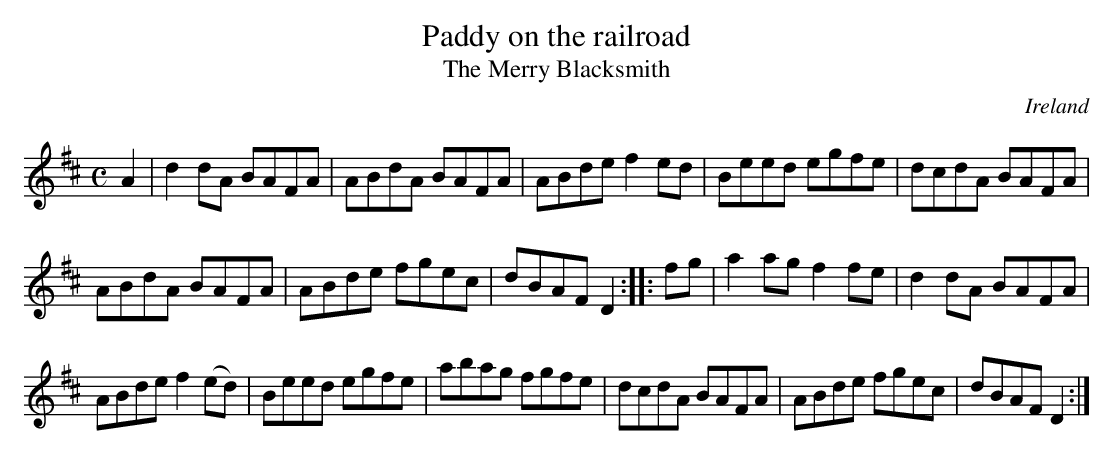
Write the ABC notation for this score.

X:1
T:Paddy on the railroad
T:Merry Blacksmith, The
O:Ireland
M:C
K:D
A2|\
d2dA BAFA|ABdA BAFA|ABde f2ed|Beed egfe|\
dcdA BAFA|
ABdA BAFA|ABde fgec|dBAF D2::\
fg|\
a2ag f2fe|d2dA BAFA|
ABde f2(ed)|Beed egfe|\
abag fgfe|dcdA BAFA|ABde fgec|dBAF D2:|
